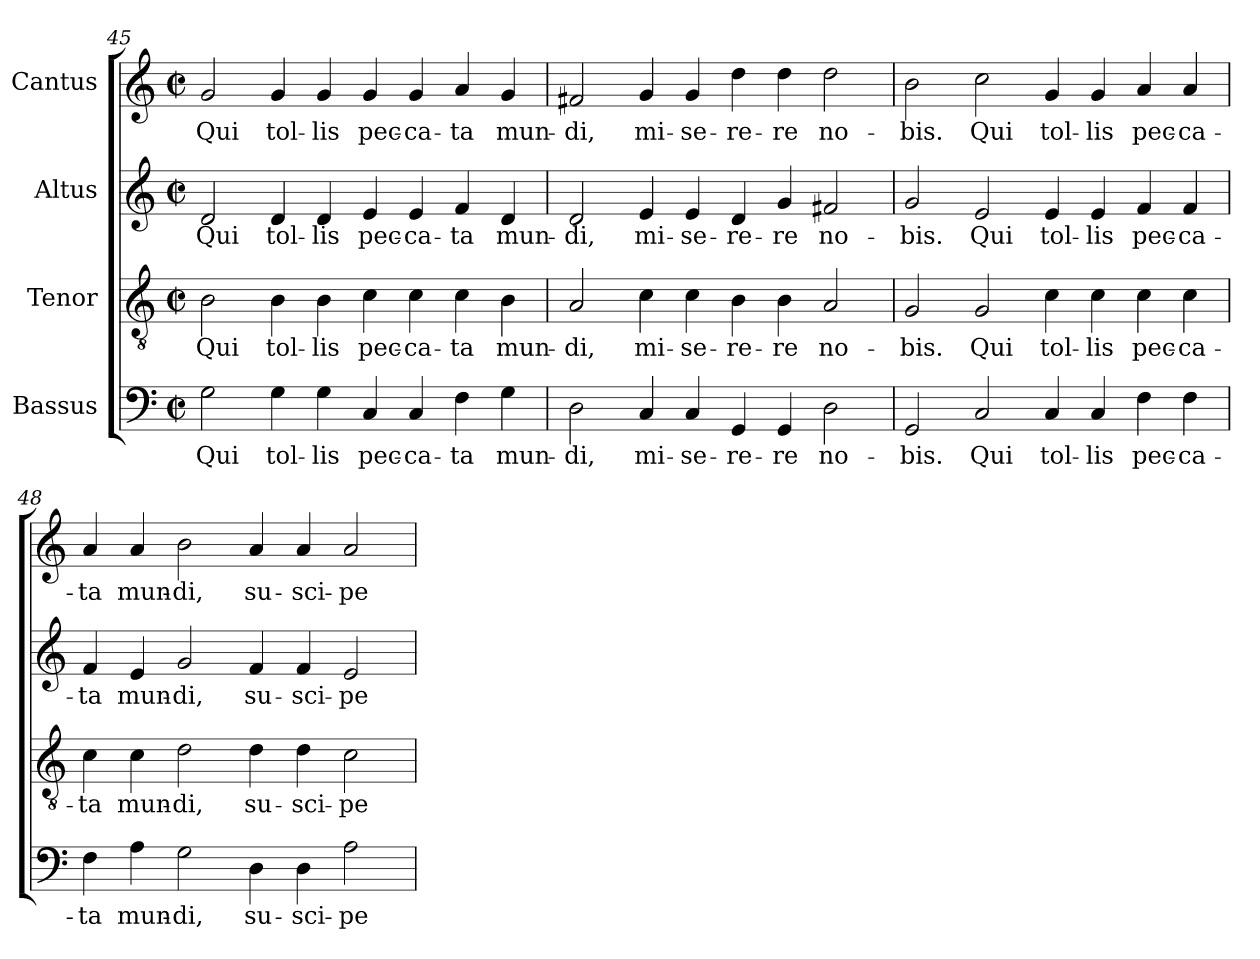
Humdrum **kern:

**kern	**text	**kern	**text	**kern	**text	**kern	**text
*part4	*part4	*part3	*part3	*part2	*part2	*part1	*part1
*staff4	*staff4	*staff3	*staff3	*staff2	*staff2	*staff1	*staff1
*I"Bassus	*	*I"Tenor	*	*I"Altus	*	*I"Cantus	*
!!LO:LB:g=z
*clefF4	*	*clefGv2	*	*clefG2	*	*clefG2	*
*k[]	*	*k[]	*	*k[]	*	*k[]	*
*C:	*	*C:	*	*C:	*	*C:	*
*M2/2	*	*M2/2	*	*M2/2	*	*M2/2	*
*met(c|)	*	*met(c|)	*	*met(c|)	*	*met(c|)	*
=45	=45	=45	=45	=45	=45	=45	=45
!	!LO:LY:b:cj	!	!LO:LY:b	!	!LO:LY:b:cj	!	!LO:LY:b:cj
2G\	Qui	2B\	Qui	2d/	Qui	2g/	Qui
!	!LO:LY:b:cj	!	!LO:LY:b	!	!LO:LY:b:cj	!	!LO:LY:b:cj
4G\	tol-	4B\	tol-	4d/	tol-	4g/	tol-
!	!LO:LY:b:cj	!	!LO:LY:b	!	!LO:LY:b:cj	!	!LO:LY:b:cj
4G\	-lis	4B\	-lis	4d/	-lis	4g/	-lis
!	!LO:LY:b:cj	!	!LO:LY:b	!	!LO:LY:b:cj	!	!LO:LY:b:cj
4C/	pec-	4c\	pec-	4e/	pec-	4g/	pec-
!	!LO:LY:b:cj	!	!LO:LY:b	!	!LO:LY:b:cj	!	!LO:LY:b:cj
4C/	-ca-	4c\	-ca-	4e/	-ca-	4g/	-ca-
!	!LO:LY:b:cj	!	!LO:LY:b	!	!LO:LY:b:cj	!	!LO:LY:b:cj
4F\	-ta	4c\	-ta	4f/	-ta	4a/	-ta
!	!LO:LY:b:cj	!	!LO:LY:b	!	!LO:LY:b:cj	!	!LO:LY:b:cj
4G\	mun-	4B\	mun-	4d/	mun-	4g/	mun-
=46	=46	=46	=46	=46	=46	=46	=46
!	!LO:LY:b:cj	!	!LO:LY:b	!	!LO:LY:b:cj	!	!LO:LY:b:cj
2D\	-di,	2A/	-di,	2d/	-di,	2f#X/	-di,
!	!LO:LY:b:cj	!	!LO:LY:b	!	!LO:LY:b:cj	!	!LO:LY:b:cj
4C/	mi-	4c\	mi-	4e/	mi-	4g/	mi-
!	!LO:LY:b:cj	!	!LO:LY:b	!	!LO:LY:b:cj	!	!LO:LY:b:cj
4C/	-se-	4c\	-se-	4e/	-se-	4g/	-se-
!	!LO:LY:b:cj	!	!LO:LY:b	!	!LO:LY:b:cj	!	!LO:LY:b:cj
4GG/	-re-	4B\	-re-	4d/	-re-	4dd\	-re-
!	!LO:LY:b:cj	!	!LO:LY:b	!	!LO:LY:b:cj	!	!LO:LY:b:cj
4GG/	-re	4B\	-re	4g/	-re	4dd\	-re
!	!LO:LY:b:cj	!	!LO:LY:b	!	!LO:LY:b:cj	!	!LO:LY:b:cj
2D\	no-	2A/	no-	2f#X/	no-	2dd\	no-
=47	=47	=47	=47	=47	=47	=47	=47
!	!LO:LY:b:cj	!	!LO:LY:b	!	!LO:LY:b:cj	!	!LO:LY:b:cj
2GG/	-bis.	2G/	-bis.	2g/	-bis.	2b\	-bis.
!	!LO:LY:b:cj	!	!LO:LY:b	!	!LO:LY:b:cj	!	!LO:LY:b:cj
2C/	Qui	2G/	Qui	2e/	Qui	2cc\	Qui
!	!LO:LY:b:cj	!	!LO:LY:b	!	!LO:LY:b:cj	!	!LO:LY:b:cj
4C/	tol-	4c\	tol-	4e/	tol-	4g/	tol-
!	!LO:LY:b:cj	!	!LO:LY:b	!	!LO:LY:b:cj	!	!LO:LY:b:cj
4C/	-lis	4c\	-lis	4e/	-lis	4g/	-lis
!	!LO:LY:b:cj	!	!LO:LY:b	!	!LO:LY:b:cj	!	!LO:LY:b:cj
4F\	pec-	4c\	pec-	4f/	pec-	4a/	pec-
!	!LO:LY:b:cj	!	!LO:LY:b	!	!LO:LY:b:cj	!	!LO:LY:b:cj
4F\	-ca-	4c\	-ca-	4f/	-ca-	4a/	-ca-
=48	=48	=48	=48	=48	=48	=48	=48
!	!LO:LY:b:cj	!	!LO:LY:b	!	!LO:LY:b:cj	!	!LO:LY:b:cj
4F\	-ta	4c\	-ta	4f/	-ta	4a/	-ta
!	!LO:LY:b:cj	!	!LO:LY:b	!	!LO:LY:b:cj	!	!LO:LY:b:cj
4A\	mun-	4c\	mun-	4e/	mun-	4a/	mun-
!	!LO:LY:b:cj	!	!LO:LY:b	!	!LO:LY:b:cj	!	!LO:LY:b:cj
2G\	-di,	2d\	-di,	2g/	-di,	2b\	-di,
!	!LO:LY:b:cj	!	!LO:LY:b	!	!LO:LY:b:cj	!	!LO:LY:b:cj
4D\	su-	4d\	su-	4f/	su-	4a/	su-
!	!LO:LY:b:cj	!	!LO:LY:b	!	!LO:LY:b:cj	!	!LO:LY:b:cj
4D\	-sci-	4d\	-sci-	4f/	-sci-	4a/	-sci-
!	!LO:LY:b:cj	!	!LO:LY:b	!	!LO:LY:b:cj	!	!LO:LY:b:cj
2A\	-pe	2c\	-pe	2e/	-pe	2a/	-pe
=	=	=	=	=	=	=	=
*-	*-	*-	*-	*-	*-	*-	*-
